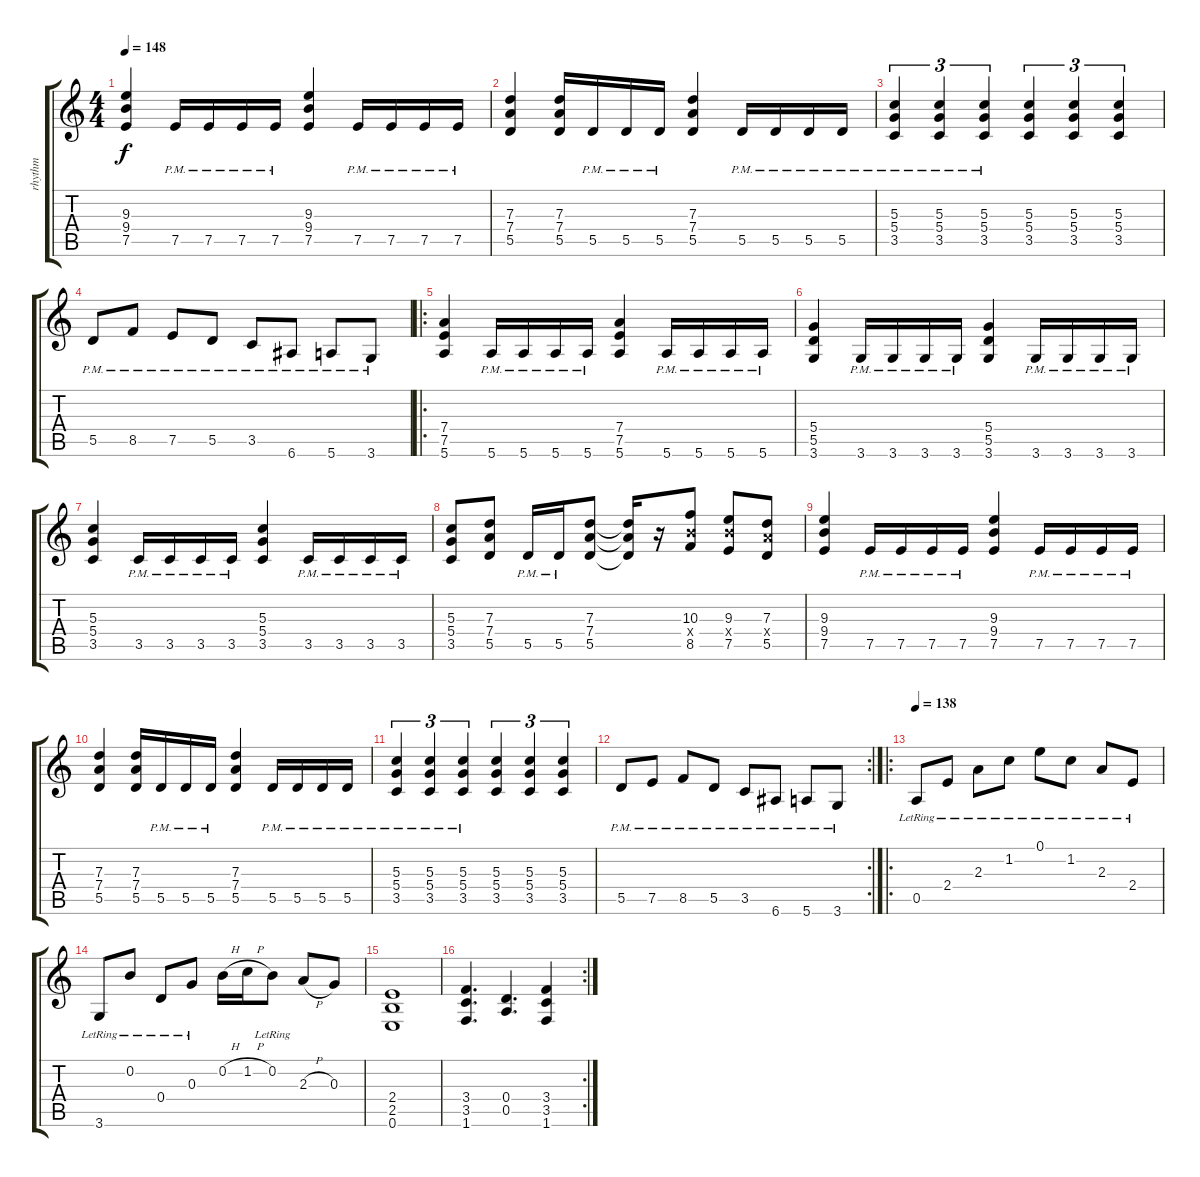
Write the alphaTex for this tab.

\track ("rhythm" "rhythm") {instrument distortionguitar}
\staff {score tabs}
\tuning (E4 B3 G3 D3 A2 E2) {hide}
\ts (4 4)
\tempo 148
\clef g2
\ks c
(9.3 9.4 7.5).4{dy f} 7.5{pm}.16 7.5{pm}.16 7.5{pm}.16 7.5{pm}.16 (9.3 9.4 7.5).4 7.5{pm}.16 7.5{pm}.16 7.5{pm}.16 7.5{pm}.16 |
(7.3 7.4 5.5).4 (7.3 7.4 5.5).16 5.5{pm}.16 5.5{pm}.16 5.5{pm}.16 (7.3 7.4 5.5).4 5.5{pm}.16 5.5{pm}.16 5.5{pm}.16 5.5{pm}.16 |
(5.3{pm} 5.4{pm} 3.5{pm}).4{tu (3 2)} (5.3{pm} 5.4{pm} 3.5{pm}).4{tu (3 2)} (5.3{pm} 5.4{pm} 3.5{pm}).4{tu (3 2)} (5.3 5.4 3.5).4{tu (3 2)} (5.3 5.4 3.5).4{tu (3 2)} (5.3 5.4 3.5).4{tu (3 2)} |
5.5{pm}.8 8.5{pm}.8 7.5{pm}.8 5.5{pm}.8 3.5{pm}.8 6.6{pm}.8 5.6{pm}.8 3.6{pm}.8 |
\ro
(7.4 7.5 5.6).4 5.6{pm}.16 5.6{pm}.16 5.6{pm}.16 5.6{pm}.16 (7.4 7.5 5.6).4 5.6{pm}.16 5.6{pm}.16 5.6{pm}.16 5.6{pm}.16 |
(5.4 5.5 3.6).4 3.6{pm}.16 3.6{pm}.16 3.6{pm}.16 3.6{pm}.16 (5.4 5.5 3.6).4 3.6{pm}.16 3.6{pm}.16 3.6{pm}.16 3.6{pm}.16 |
(5.3 5.4 3.5).4 3.5{pm}.16 3.5{pm}.16 3.5{pm}.16 3.5{pm}.16 (5.3 5.4 3.5).4 3.5{pm}.16 3.5{pm}.16 3.5{pm}.16 3.5{pm}.16 |
(5.3 5.4 3.5).8 (7.3 7.4 5.5).8 5.5{pm}.16 5.5{pm}.16 (7.3 7.4 5.5).8 (7.3{t} 7.4{t} 5.5{t}).16 r.16 (10.3 9.4{x} 8.5).8 (9.3 9.4{x} 7.5).8 (7.3 7.4{x} 5.5).8 |
(9.3 9.4 7.5).4 7.5{pm}.16 7.5{pm}.16 7.5{pm}.16 7.5{pm}.16 (9.3 9.4 7.5).4 7.5{pm}.16 7.5{pm}.16 7.5{pm}.16 7.5{pm}.16 |
(7.3 7.4 5.5).4 (7.3 7.4 5.5).16 5.5{pm}.16 5.5{pm}.16 5.5{pm}.16 (7.3 7.4 5.5).4 5.5{pm}.16 5.5{pm}.16 5.5{pm}.16 5.5{pm}.16 |
(5.3{pm} 5.4{pm} 3.5{pm}).4{tu (3 2)} (5.3{pm} 5.4{pm} 3.5{pm}).4{tu (3 2)} (5.3{pm} 5.4{pm} 3.5{pm}).4{tu (3 2)} (5.3 5.4 3.5).4{tu (3 2)} (5.3 5.4 3.5).4{tu (3 2)} (5.3 5.4 3.5).4{tu (3 2)} |
\rc 2
5.5{pm}.8 7.5{pm}.8 8.5{pm}.8 5.5{pm}.8 3.5{pm}.8 6.6{pm}.8 5.6{pm}.8 3.6{pm}.8 |
\ro
\tempo 138
0.5{lr}.8 2.4{lr}.8 2.3{lr}.8 1.2{lr}.8 0.1{lr}.8 1.2{lr}.8 2.3{lr}.8 2.4{lr}.8 |
3.6{lr}.8 0.2{lr}.8 0.4{lr}.8 0.3{lr}.8 0.2{h}.16 1.2{h}.16 0.2{lr}.8 2.3{h}.8 0.3.8 |
(2.4 2.5 0.6).1 |
\rc 2
(3.4 3.5 1.6).4{d} (0.4 0.5).4{d} (3.4 3.5 1.6).4
